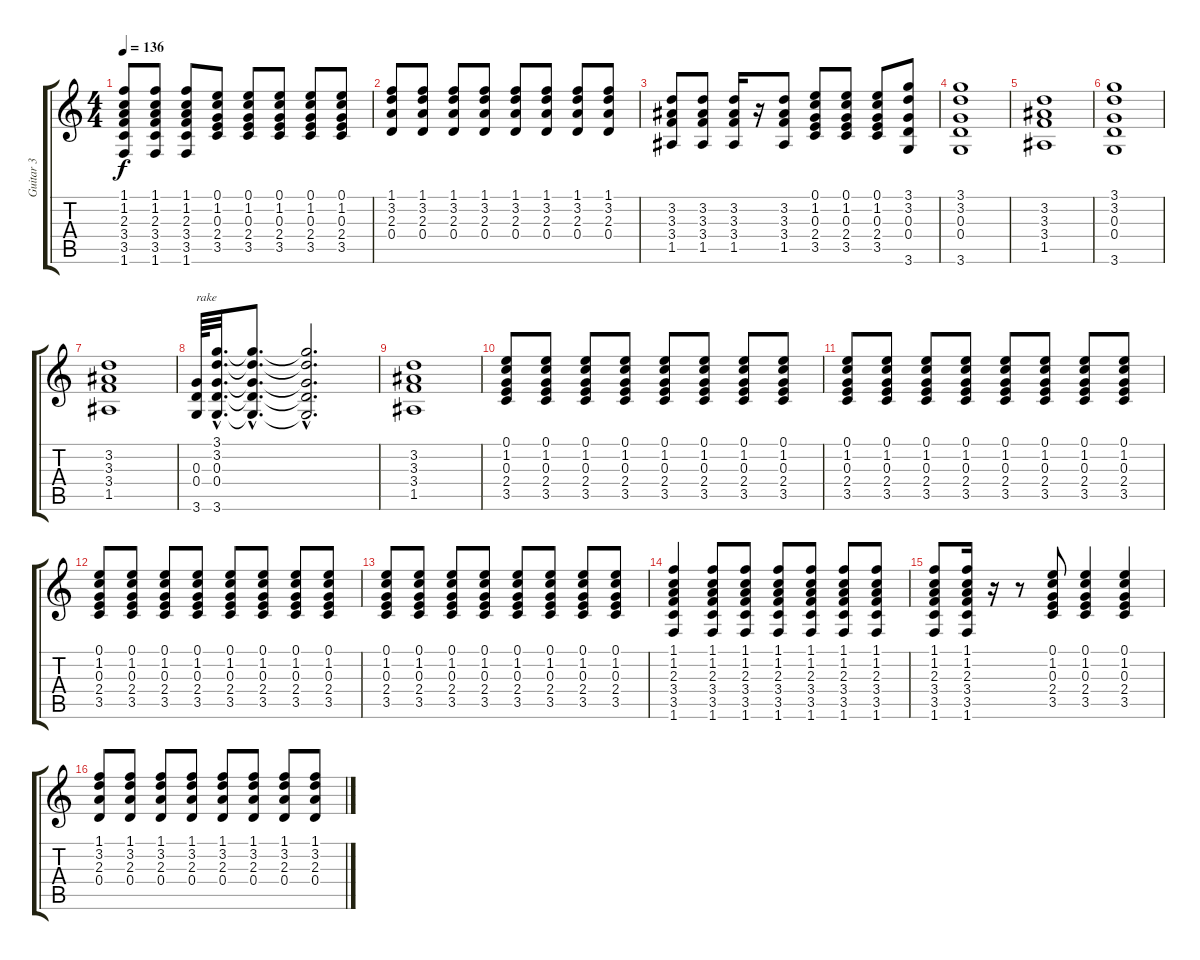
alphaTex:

\track ("Guitar 3" "Guitar 3") {instrument acousticguitarsteel}
\staff {score tabs}
\tuning (E4 B3 G3 D3 A2 E2) {hide}
\ts (4 4)
\tempo 136
\clef g2
\ks c
(1.1 1.2 2.3 3.4 3.5 1.6).8{dy f} (1.1 1.2 2.3 3.4 3.5 1.6).8 (1.1 1.2 2.3 3.4 3.5 1.6).8 (0.1 1.2 0.3 2.4 3.5).8 (0.1 1.2 0.3 2.4 3.5).8 (0.1 1.2 0.3 2.4 3.5).8 (0.1 1.2 0.3 2.4 3.5).8 (0.1 1.2 0.3 2.4 3.5).8 |
(1.1 3.2 2.3 0.4).8 (1.1 3.2 2.3 0.4).8 (1.1 3.2 2.3 0.4).8 (1.1 3.2 2.3 0.4).8 (1.1 3.2 2.3 0.4).8 (1.1 3.2 2.3 0.4).8 (1.1 3.2 2.3 0.4).8 (1.1 3.2 2.3 0.4).8 |
(3.2 3.3 3.4 1.5).8 (3.2 3.3 3.4 1.5).8 (3.2 3.3 3.4 1.5).16 r.16 (3.2 3.3 3.4 1.5).8 (0.1 1.2 0.3 2.4 3.5).8 (0.1 1.2 0.3 2.4 3.5).8 (0.1 1.2 0.3 2.4 3.5).8 (3.1 3.2 0.3 0.4 3.6).8 |
(3.1 3.2 0.3 0.4 3.6).1 |
(3.2 3.3 3.4 1.5).1 |
(3.1 3.2 0.3 0.4 3.6).1 |
(3.2 3.3 3.4 1.5).1 |
(0.3 0.4 3.6).64{txt "rake"} (3.1{hac} 3.2{hac} 0.3{hac} 0.4{hac} 3.6{hac}).32{d} (3.1{hac t} 3.2{hac t} 0.3{hac t} 0.4{hac t} 3.6{hac t}).8{d} (3.1{hac t} 3.2{hac t} 0.3{hac t} 0.4{hac t} 3.6{hac t}).2{d} |
(3.2 3.3 3.4 1.5).1 |
(0.1 1.2 0.3 2.4 3.5).8 (0.1 1.2 0.3 2.4 3.5).8 (0.1 1.2 0.3 2.4 3.5).8 (0.1 1.2 0.3 2.4 3.5).8 (0.1 1.2 0.3 2.4 3.5).8 (0.1 1.2 0.3 2.4 3.5).8 (0.1 1.2 0.3 2.4 3.5).8 (0.1 1.2 0.3 2.4 3.5).8 |
(0.1 1.2 0.3 2.4 3.5).8 (0.1 1.2 0.3 2.4 3.5).8 (0.1 1.2 0.3 2.4 3.5).8 (0.1 1.2 0.3 2.4 3.5).8 (0.1 1.2 0.3 2.4 3.5).8 (0.1 1.2 0.3 2.4 3.5).8 (0.1 1.2 0.3 2.4 3.5).8 (0.1 1.2 0.3 2.4 3.5).8 |
(0.1 1.2 0.3 2.4 3.5).8 (0.1 1.2 0.3 2.4 3.5).8 (0.1 1.2 0.3 2.4 3.5).8 (0.1 1.2 0.3 2.4 3.5).8 (0.1 1.2 0.3 2.4 3.5).8 (0.1 1.2 0.3 2.4 3.5).8 (0.1 1.2 0.3 2.4 3.5).8 (0.1 1.2 0.3 2.4 3.5).8 |
(0.1 1.2 0.3 2.4 3.5).8 (0.1 1.2 0.3 2.4 3.5).8 (0.1 1.2 0.3 2.4 3.5).8 (0.1 1.2 0.3 2.4 3.5).8 (0.1 1.2 0.3 2.4 3.5).8 (0.1 1.2 0.3 2.4 3.5).8 (0.1 1.2 0.3 2.4 3.5).8 (0.1 1.2 0.3 2.4 3.5).8 |
(1.1 1.2 2.3 3.4 3.5 1.6).4 (1.1 1.2 2.3 3.4 3.5 1.6).8 (1.1 1.2 2.3 3.4 3.5 1.6).8 (1.1 1.2 2.3 3.4 3.5 1.6).8 (1.1 1.2 2.3 3.4 3.5 1.6).8 (1.1 1.2 2.3 3.4 3.5 1.6).8 (1.1 1.2 2.3 3.4 3.5 1.6).8 |
(1.1 1.2 2.3 3.4 3.5 1.6).8 (1.1 1.2 2.3 3.4 3.5 1.6).16 r.16 r.8 (0.1 1.2 0.3 2.4 3.5).8 (0.1 1.2 0.3 2.4 3.5).4 (0.1 1.2 0.3 2.4 3.5).4 |
(1.1 3.2 2.3 0.4).8 (1.1 3.2 2.3 0.4).8 (1.1 3.2 2.3 0.4).8 (1.1 3.2 2.3 0.4).8 (1.1 3.2 2.3 0.4).8 (1.1 3.2 2.3 0.4).8 (1.1 3.2 2.3 0.4).8 (1.1 3.2 2.3 0.4).8
